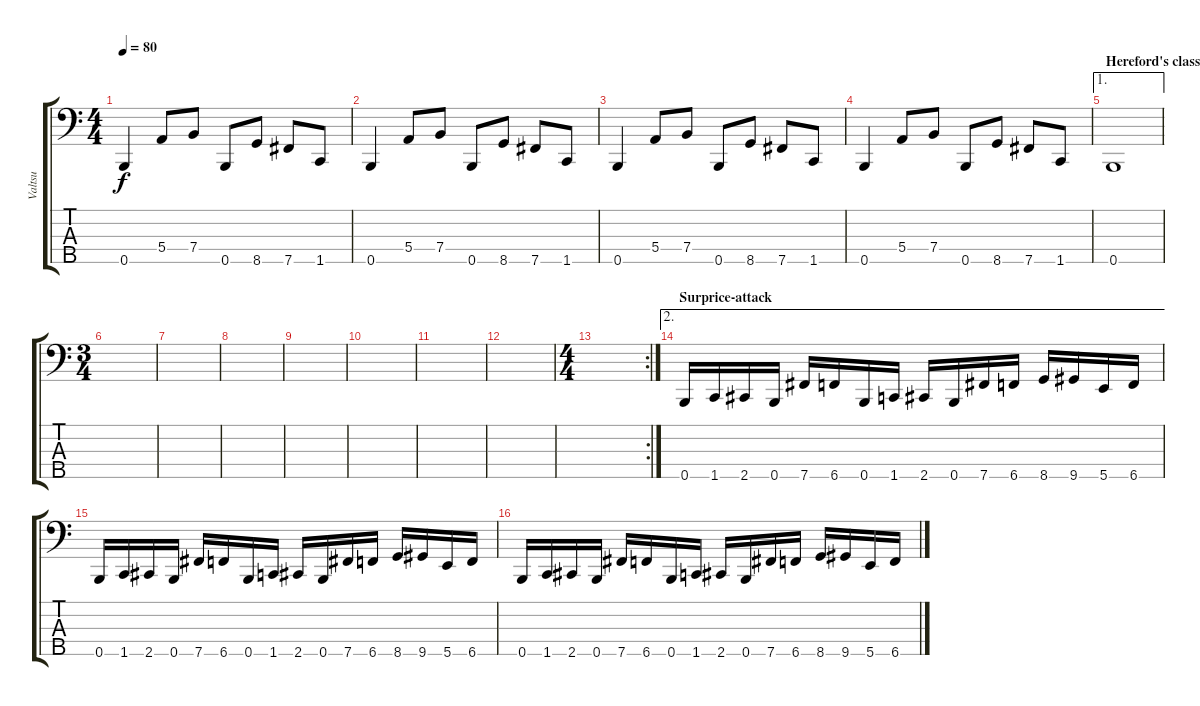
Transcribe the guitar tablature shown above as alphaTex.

\track ("Valtsu" "Valtsu") {instrument electricbasspick}
\staff {score tabs}
\tuning (G2 D2 A1 E1 B0) {hide}
\ts (4 4)
\tempo 80
\clef f4
\ks c
0.5.4{dy f} 5.4.8 7.4.8 0.5.8 8.5.8 7.5.8 1.5.8 |
0.5.4 5.4.8 7.4.8 0.5.8 8.5.8 7.5.8 1.5.8 |
0.5.4 5.4.8 7.4.8 0.5.8 8.5.8 7.5.8 1.5.8 |
0.5.4 5.4.8 7.4.8 0.5.8 8.5.8 7.5.8 1.5.8 |
\ae 1
\section ("" "Hereford's classical acoustic part")
0.5.1 |
\ts (3 4)
|
|
|
|
|
|
|
\rc 2
\ts (4 4)
|
\ae 2
\section ("" "Surprice-attack")
0.5.16 1.5.16 2.5.16 0.5.16 7.5.16 6.5.16 0.5.16 1.5.16 2.5.16 0.5.16 7.5.16 6.5.16 8.5.16 9.5.16 5.5.16 6.5.16 |
0.5.16 1.5.16 2.5.16 0.5.16 7.5.16 6.5.16 0.5.16 1.5.16 2.5.16 0.5.16 7.5.16 6.5.16 8.5.16 9.5.16 5.5.16 6.5.16 |
0.5.16 1.5.16 2.5.16 0.5.16 7.5.16 6.5.16 0.5.16 1.5.16 2.5.16 0.5.16 7.5.16 6.5.16 8.5.16 9.5.16 5.5.16 6.5.16
